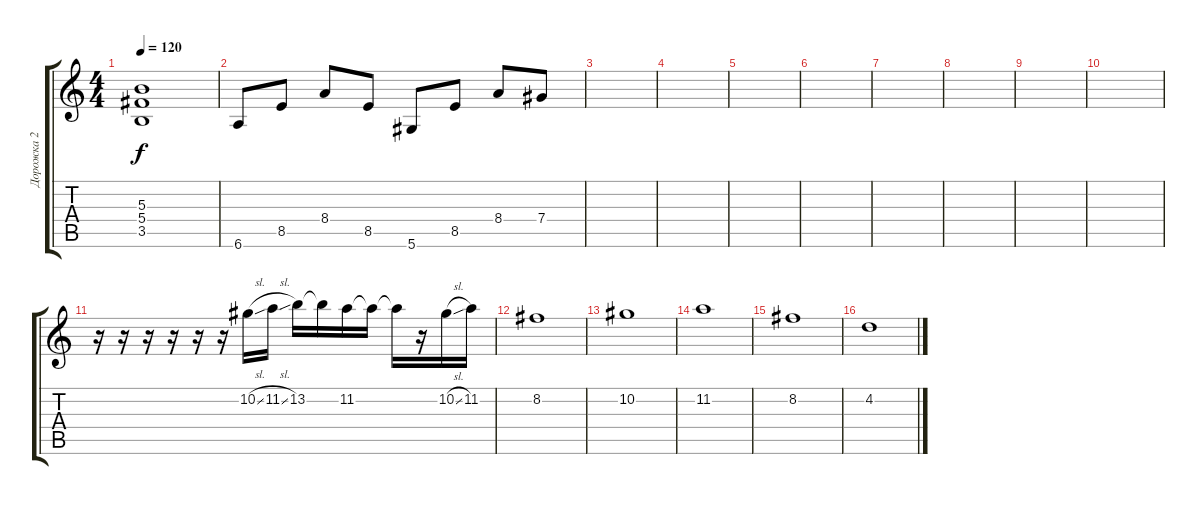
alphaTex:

\track ("Дорожка 2" "Дорожка 2") {instrument distortionguitar}
\staff {score tabs}
\tuning (Eb4 Bb3 Gb3 Db3 Ab2 Eb2) {hide}
\ts (4 4)
\tempo 120
\clef g2
\ks c
(5.3 5.4 3.5).1{dy f} |
6.6.8 8.5.8 8.4.8 8.5.8 5.6.8 8.5.8 8.4.8 7.4.8 |
|
|
|
|
|
|
|
|
r.16{instrument acousticguitarsteel} r.16 r.16 r.16 r.16 r.16 10.2{sl}.16 11.2{sl}.16 13.2.16 13.2{t}.16 11.2.16 11.2{t}.16 11.2{t}.16 r.16 10.2{sl}.16 11.2.16 |
8.2.1 |
10.2.1 |
11.2.1 |
8.2.1 |
4.2.1
